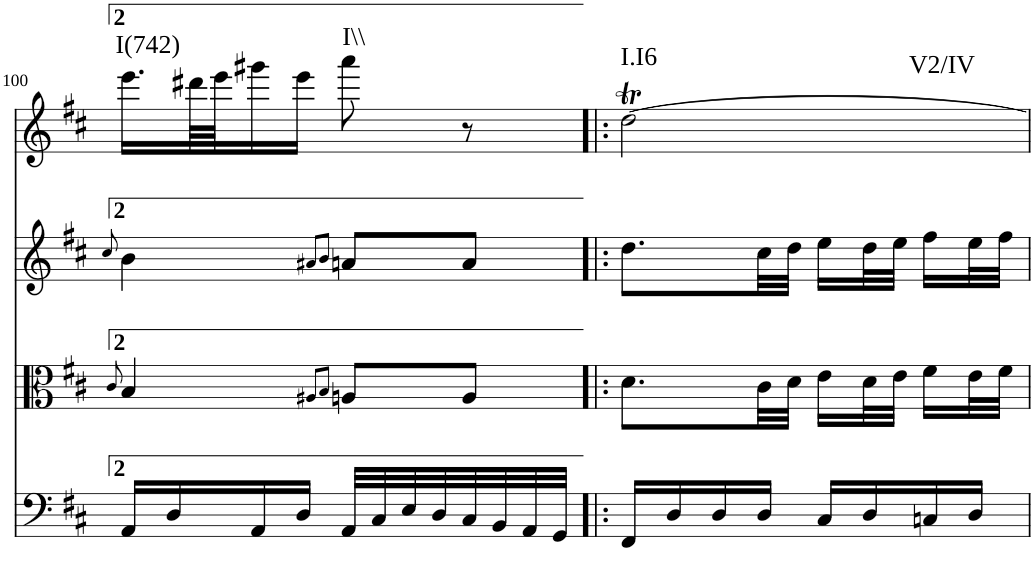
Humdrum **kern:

**kern	**kern	**kern	**kern	**harte
*part4	*part3	*part2	*part1	*part1
*staff4	*staff3	*staff2	*staff1	*
*I"Violoncello	*I"Viola	*I"Violin 2	*I"Violin 1	*
*I'Vc	*I'Vla	*I'Vln	*I'Vln	*
!!LO:PB:g=z
*clefF4	*clefC3	*clefG2	*clefG2	*
*k[f#c#]	*k[f#c#]	*k[f#c#]	*k[f#c#]	*
*D:	*D:	*D:	*D:	*
*M2/4	*M2/4	*M2/4	*M2/4	*
=100	=100	=100	=100	=100
.	8qc#/	8qcc#/	.	.
!	!	!	!	!LO:H:kt=I(742)
16AA/LL	4B/	4b\	16.eee\LL	N
16D/	.	.	.	.
.	.	.	64ddd#X\LL	.
.	.	.	64eee\JJ	.
16AA/	.	.	16ggg#X\	.
16D/JJ	.	.	16eee\JJ	.
.	8qA#X/L	8qa#X/L	.	.
.	8qB/J	8qb/J	.	.
!	!	!	!	!LO:H:kt=I\\
32AA/LLL	8An/L	8an/L	8aaa\	N
32C#/	.	.	.	.
32E/	.	.	.	.
32D/	.	.	.	.
32C#/	8A/J	8a/J	8r	.
32BB/	.	.	.	.
32AA/	.	.	.	.
32GG/JJJ	.	.	.	.
=101!|:	=101!|:	=101!|:	=101!|:	=101!|:
!	!	!	!	!LO:H:n=1:kt=I.I6
!	!	!	!	!LO:H:n=2:kt=V2/IV
16FF#/LL	8.d\L	8.dd\L	[2ddT\	N N
16D/	.	.	.	.
16D/	.	.	.	.
16D/JJ	32c#\LL	32cc#\LL	.	.
.	32d\JJJ	32dd\JJJ	.	.
16C#/LL	16e\LL	16ee\LL	.	.
16D/	32d\L	32dd\L	.	.
.	32e\JJJ	32ee\JJJ	.	.
16Cn/	16f#\LL	16ff#\LL	.	.
16D/JJ	32e\L	32ee\L	.	.
.	32f#\JJJ	32ff#\JJJ	.	.
=	=	=	=	=
*-	*-	*-	*-	*-
